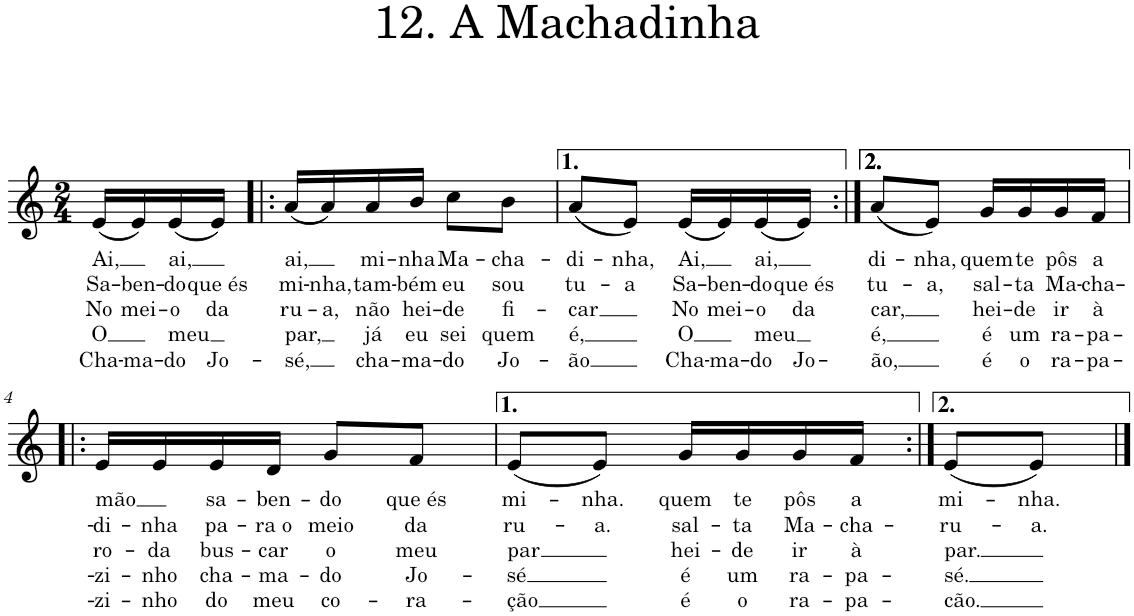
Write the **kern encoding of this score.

**kern	**text	**text	**text	**text	**text
*part1	*part1	*part1	*part1	*part1	*part1
*staff1	*staff1	*staff1	*staff1	*staff1	*staff1
*I"Piano	*	*	*	*	*
*I'Pno.	*	*	*	*	*
*clefG2	*	*	*	*	*
*k[]	*	*	*	*	*
*M2/4	*	*	*	*	*
=	=	=	=	=	=
!	!LO:LY:b	!LO:LY:b	!LO:LY:b	!LO:LY:b	!LO:LY:b
(16e/LL	Ai,	Sa-	No	O	Cha-
!	!	!LO:LY:b	!LO:LY:b	!	!LO:LY:b
16e/)	.	-ben-	mei-	.	-ma-
!	!LO:LY:b	!LO:LY:b	!LO:LY:b	!LO:LY:b	!LO:LY:b
(16e/	ai,	-do	-o	meu	-do
!	!	!LO:LY:b	!LO:LY:b	!	!LO:LY:b
16e/JJ)	.	que és	da	.	Jo-
=1!|:	=1!|:	=1!|:	=1!|:	=1!|:	=1!|:
!	!LO:LY:b	!LO:LY:b	!LO:LY:b	!LO:LY:b	!LO:LY:b
(16a/LL	ai,	mi-	ru-	par,	-sé,
!	!	!LO:LY:b	!LO:LY:b	!	!
16a/)	.	-nha,	-a,	.	.
!	!LO:LY:b	!LO:LY:b	!LO:LY:b	!LO:LY:b	!LO:LY:b
16a/	mi-	tam-	não	já	cha-
!	!LO:LY:b	!LO:LY:b	!LO:LY:b	!LO:LY:b	!LO:LY:b
16b/JJ	-nha	-bém	hei-	eu	-ma-
!	!LO:LY:b	!LO:LY:b	!LO:LY:b	!LO:LY:b	!LO:LY:b
8cc\L	Ma-	eu	-de	sei	-do
!	!LO:LY:b	!LO:LY:b	!LO:LY:b	!LO:LY:b	!LO:LY:b
8b\J	-cha-	sou	fi-	quem	Jo-
=2	=2	=2	=2	=2	=2
!	!LO:LY:b	!LO:LY:b	!LO:LY:b	!LO:LY:b	!LO:LY:b
(8a/L	-di-	tu-	-car	é,	-ão
!	!LO:LY:b	!LO:LY:b	!	!	!
8e/J)	-nha,	-a	.	.	.
!	!LO:LY:b	!LO:LY:b	!LO:LY:b	!LO:LY:b	!LO:LY:b
(16e/LL	Ai,	Sa-	No	O	Cha-
!	!	!LO:LY:b	!LO:LY:b	!	!LO:LY:b
16e/)	.	-ben-	mei-	.	-ma-
!	!LO:LY:b	!LO:LY:b	!LO:LY:b	!LO:LY:b	!LO:LY:b
(16e/	ai,	-do	-o	meu	-do
!	!	!LO:LY:b	!LO:LY:b	!	!LO:LY:b
16e/JJ)	.	que és	da	.	Jo-
=3:|!	=3:|!	=3:|!	=3:|!	=3:|!	=3:|!
!	!LO:LY:b	!LO:LY:b	!LO:LY:b	!LO:LY:b	!LO:LY:b
(8a/L	-di-	tu-	-car,	é,	-ão,
!	!LO:LY:b	!LO:LY:b	!	!	!
8e/J)	-nha,	-a,	.	.	.
!	!LO:LY:b	!LO:LY:b	!LO:LY:b	!LO:LY:b	!LO:LY:b
16g/LL	quem	sal-	hei-	é	é
!	!LO:LY:b	!LO:LY:b	!LO:LY:b	!LO:LY:b	!LO:LY:b
16g/	te	-ta	-de	um	o
!	!LO:LY:b	!LO:LY:b	!LO:LY:b	!LO:LY:b	!LO:LY:b
16g/	pôs	Ma-	ir	ra-	ra-
!	!LO:LY:b	!LO:LY:b	!LO:LY:b	!LO:LY:b	!LO:LY:b
16f/JJ	a	-cha-	à	-pa-	-pa-
!!LO:LB:g=z
=4!|:	=4!|:	=4!|:	=4!|:	=4!|:	=4!|:
!	!LO:LY:b	!LO:LY:b	!LO:LY:b	!LO:LY:b	!LO:LY:b
16e/LL	mão	-di-	ro-	-zi-	-zi-
!	!	!LO:LY:b	!LO:LY:b	!LO:LY:b	!LO:LY:b
16e/	.	-nha	-da	-nho	-nho
!	!LO:LY:b	!LO:LY:b	!LO:LY:b	!LO:LY:b	!LO:LY:b
16e/	sa-	pa-	bus-	cha-	do
!	!LO:LY:b	!LO:LY:b	!LO:LY:b	!LO:LY:b	!LO:LY:b
16d/JJ	-ben-	-ra o	-car	-ma-	meu
!	!LO:LY:b	!LO:LY:b	!LO:LY:b	!LO:LY:b	!LO:LY:b
8g/L	-do	meio	o	-do	co-
!	!LO:LY:b	!LO:LY:b	!LO:LY:b	!LO:LY:b	!LO:LY:b
8f/J	que és	da	meu	Jo-	-ra-
=5	=5	=5	=5	=5	=5
!	!LO:LY:b	!LO:LY:b	!LO:LY:b	!LO:LY:b	!LO:LY:b
(8e/L	mi-	ru-	par	-sé	-ção
!	!LO:LY:b	!LO:LY:b	!	!	!
8e/J)	-nha.	-a.	.	.	.
!	!LO:LY:b	!LO:LY:b	!LO:LY:b	!LO:LY:b	!LO:LY:b
16g/LL	quem	sal-	hei-	é	é
!	!LO:LY:b	!LO:LY:b	!LO:LY:b	!LO:LY:b	!LO:LY:b
16g/	te	-ta	-de	um	o
!	!LO:LY:b	!LO:LY:b	!LO:LY:b	!LO:LY:b	!LO:LY:b
16g/	pôs	Ma-	ir	ra-	ra-
!	!LO:LY:b	!LO:LY:b	!LO:LY:b	!LO:LY:b	!LO:LY:b
16f/JJ	a	-cha-	à	-pa-	-pa-
=6:|!	=6:|!	=6:|!	=6:|!	=6:|!	=6:|!
!	!LO:LY:b	!LO:LY:b	!LO:LY:b	!LO:LY:b	!LO:LY:b
(8e/L	mi-	ru-	par.	-sé.	-cão.
!	!LO:LY:b	!LO:LY:b	!	!	!
8e/J)	-nha.	-a.	.	.	.
==	==	==	==	==	==
*-	*-	*-	*-	*-	*-
